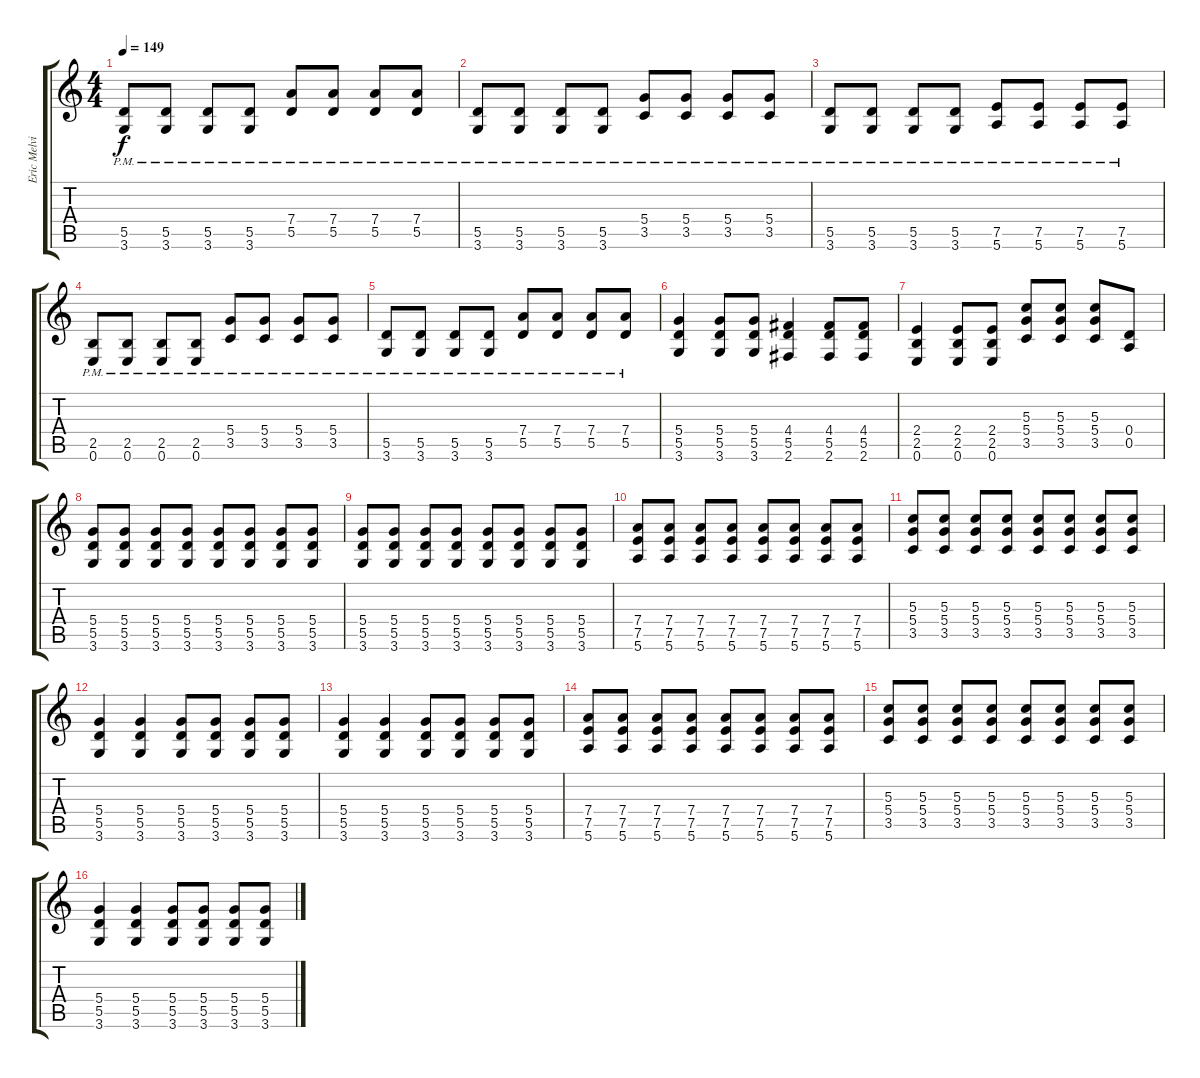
\track ("Eric Melvin - Guitar" "Eric Melvi") {instrument distortionguitar}
\staff {score tabs}
\tuning (E4 B3 G3 D3 A2 E2) {hide}
\ts (4 4)
\tempo 149
\clef g2
\ks c
(5.5{pm} 3.6{pm}).8{dy f} (5.5{pm} 3.6{pm}).8 (5.5{pm} 3.6{pm}).8 (5.5{pm} 3.6{pm}).8 (7.4{pm} 5.5{pm}).8 (7.4{pm} 5.5{pm}).8 (7.4{pm} 5.5{pm}).8 (7.4{pm} 5.5{pm}).8 |
(5.5{pm} 3.6{pm}).8 (5.5{pm} 3.6{pm}).8 (5.5{pm} 3.6{pm}).8 (5.5{pm} 3.6{pm}).8 (5.4{pm} 3.5{pm}).8 (5.4{pm} 3.5{pm}).8 (5.4{pm} 3.5{pm}).8 (5.4{pm} 3.5{pm}).8 |
(5.5{pm} 3.6{pm}).8 (5.5{pm} 3.6{pm}).8 (5.5{pm} 3.6{pm}).8 (5.5{pm} 3.6{pm}).8 (7.5{pm} 5.6{pm}).8 (7.5{pm} 5.6{pm}).8 (7.5{pm} 5.6{pm}).8 (7.5{pm} 5.6{pm}).8 |
(2.5{pm} 0.6{pm}).8 (2.5{pm} 0.6{pm}).8 (2.5{pm} 0.6{pm}).8 (2.5{pm} 0.6{pm}).8 (5.4{pm} 3.5{pm}).8 (5.4{pm} 3.5{pm}).8 (5.4{pm} 3.5{pm}).8 (5.4{pm} 3.5{pm}).8 |
(5.5{pm} 3.6{pm}).8 (5.5{pm} 3.6{pm}).8 (5.5{pm} 3.6{pm}).8 (5.5{pm} 3.6{pm}).8 (7.4{pm} 5.5{pm}).8 (7.4{pm} 5.5{pm}).8 (7.4{pm} 5.5{pm}).8 (7.4{pm} 5.5{pm}).8 |
(5.4 5.5 3.6).4 (5.4 5.5 3.6).8 (5.4 5.5 3.6).8 (4.4 5.5 2.6).4 (4.4 5.5 2.6).8 (4.4 5.5 2.6).8 |
(2.4 2.5 0.6).4 (2.4 2.5 0.6).8 (2.4 2.5 0.6).8 (5.3 5.4 3.5).8 (5.3 5.4 3.5).8 (5.3 5.4 3.5).8 (0.4 0.5).8 |
(5.4 5.5 3.6).8 (5.4 5.5 3.6).8 (5.4 5.5 3.6).8 (5.4 5.5 3.6).8 (5.4 5.5 3.6).8 (5.4 5.5 3.6).8 (5.4 5.5 3.6).8 (5.4 5.5 3.6).8 |
(5.4 5.5 3.6).8 (5.4 5.5 3.6).8 (5.4 5.5 3.6).8 (5.4 5.5 3.6).8 (5.4 5.5 3.6).8 (5.4 5.5 3.6).8 (5.4 5.5 3.6).8 (5.4 5.5 3.6).8 |
(7.4 7.5 5.6).8 (7.4 7.5 5.6).8 (7.4 7.5 5.6).8 (7.4 7.5 5.6).8 (7.4 7.5 5.6).8 (7.4 7.5 5.6).8 (7.4 7.5 5.6).8 (7.4 7.5 5.6).8 |
(5.3 5.4 3.5).8 (5.3 5.4 3.5).8 (5.3 5.4 3.5).8 (5.3 5.4 3.5).8 (5.3 5.4 3.5).8 (5.3 5.4 3.5).8 (5.3 5.4 3.5).8 (5.3 5.4 3.5).8 |
(5.4 5.5 3.6).4 (5.4 5.5 3.6).4 (5.4 5.5 3.6).8 (5.4 5.5 3.6).8 (5.4 5.5 3.6).8 (5.4 5.5 3.6).8 |
(5.4 5.5 3.6).4 (5.4 5.5 3.6).4 (5.4 5.5 3.6).8 (5.4 5.5 3.6).8 (5.4 5.5 3.6).8 (5.4 5.5 3.6).8 |
(7.4 7.5 5.6).8 (7.4 7.5 5.6).8 (7.4 7.5 5.6).8 (7.4 7.5 5.6).8 (7.4 7.5 5.6).8 (7.4 7.5 5.6).8 (7.4 7.5 5.6).8 (7.4 7.5 5.6).8 |
(5.3 5.4 3.5).8 (5.3 5.4 3.5).8 (5.3 5.4 3.5).8 (5.3 5.4 3.5).8 (5.3 5.4 3.5).8 (5.3 5.4 3.5).8 (5.3 5.4 3.5).8 (5.3 5.4 3.5).8 |
(5.4 5.5 3.6).4 (5.4 5.5 3.6).4 (5.4 5.5 3.6).8 (5.4 5.5 3.6).8 (5.4 5.5 3.6).8 (5.4 5.5 3.6).8
